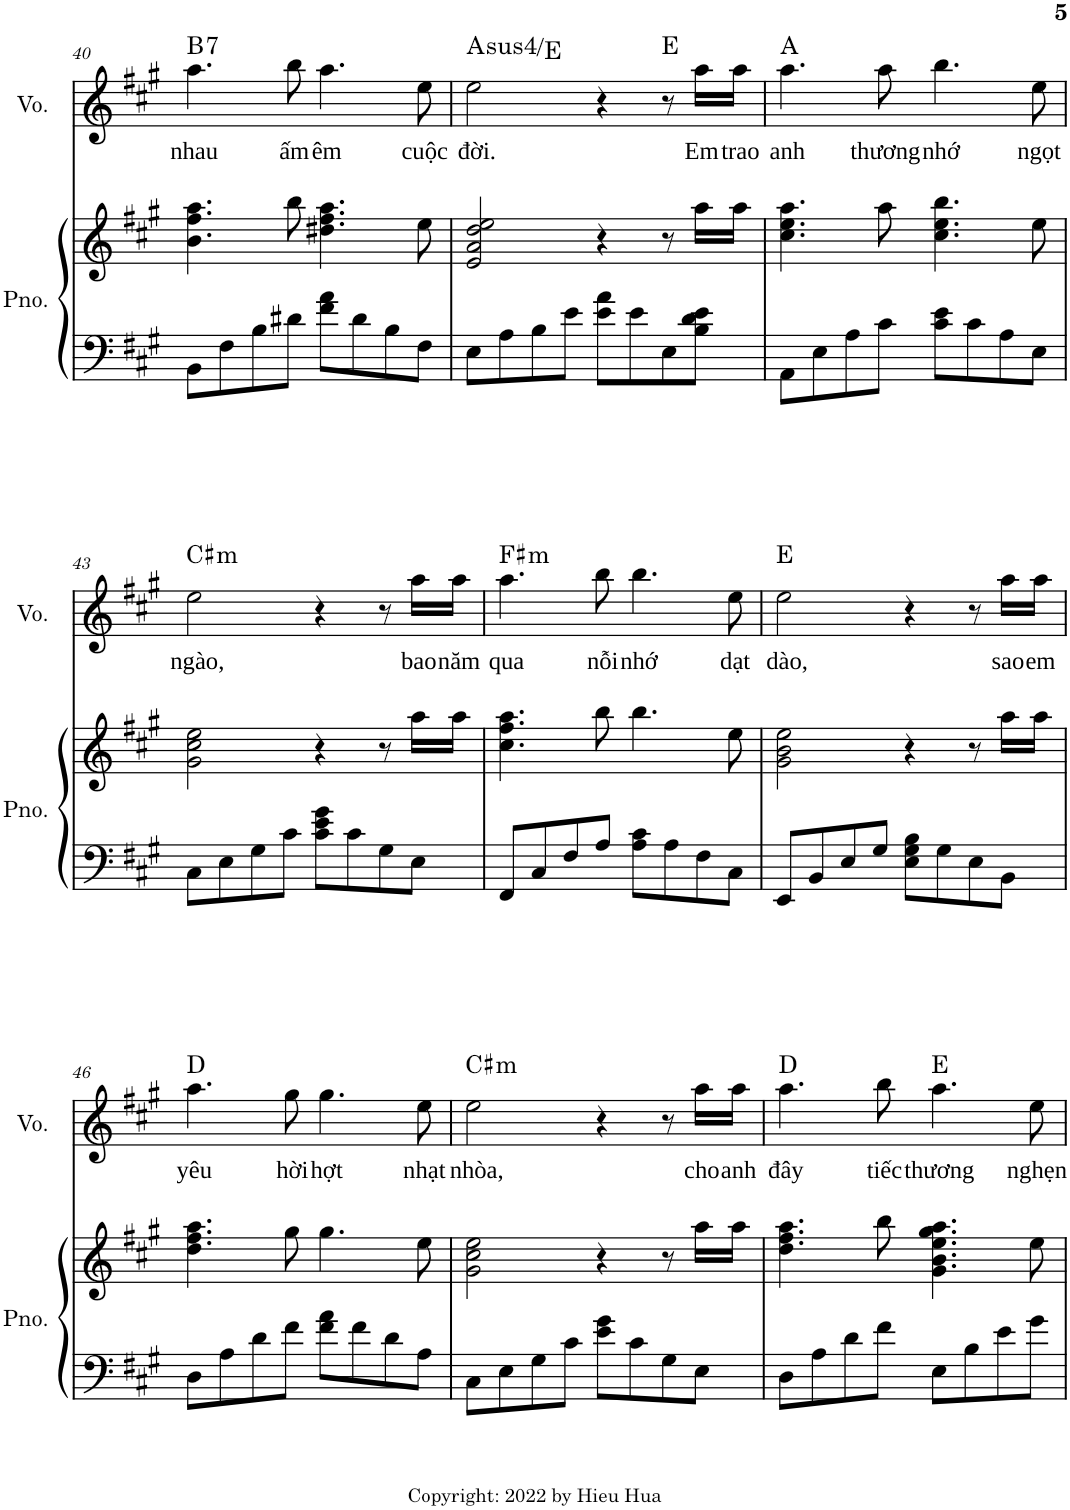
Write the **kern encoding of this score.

**kern	**kern	**kern	**text	**harte
*part2	*part2	*part1	*part1	*part1
*staff3	*staff2	*staff1	*staff1	*
*I"Piano	*	*I"Voice	*	*
*I'Pno.	*	*I'Vo.	*	*
!!LO:PB:g=z
*clefF4	*clefG2	*clefG2	*	*
*k[f#c#g#]	*k[f#c#g#]	*k[f#c#g#]	*	*
*M4/4	*M4/4	*M4/4	*	*
=40	=40	=40	=40	=40
!	!	!	!LO:LY:b	!LO:H:kt=7
8BB\L	4.b\ 4.ff#\ 4.aa\	4.aa\	nhau	B:7
8F#\	.	.	.	.
8B\	.	.	.	.
!	!	!	!LO:LY:b	!
8d#X\J	8bb\	8bb\	ấm	.
!	!	!	!LO:LY:b	!
8f#\ 8a\L	4.dd#X\ 4.ff#\ 4.aa\	4.aa\	êm	.
8d#\	.	.	.	.
8B\	.	.	.	.
!	!	!	!LO:LY:b	!
8F#\J	8ee\	8ee\	cuộc	.
=41	=41	=41	=41	=41
!	!	!	!LO:LY:b	!LO:H:kt=4
8E\L	2e/ 2a/ 2dd/ 2ee/	2ee\	đời.	A:sus4/5
8A\	.	.	.	.
8B\	.	.	.	.
8e\J	.	.	.	.
8e\ 8a\L	4r	4r	.	.
8e\	.	.	.	.
8E\	8r	8r	.	E:maj
!	!	!	!LO:LY:b	!
8B\ 8d\ 8e\J	16aa\LL	16aa\LL	Em	.
!	!	!	!LO:LY:b	!
.	16aa\JJ	16aa\JJ	trao	.
=42	=42	=42	=42	=42
!	!	!	!LO:LY:b	!
8AA\L	4.cc#\ 4.ee\ 4.aa\	4.aa\	anh	A:maj
8E\	.	.	.	.
8A\	.	.	.	.
!	!	!	!LO:LY:b	!
8c#\J	8aa\	8aa\	thương	.
!	!	!	!LO:LY:b	!
8c#\ 8e\L	4.cc#\ 4.ee\ 4.bb\	4.bb\	nhớ	.
8c#\	.	.	.	.
8A\	.	.	.	.
!	!	!	!LO:LY:b	!
8E\J	8ee\	8ee\	ngọt	.
!!LO:LB:g=z
=43	=43	=43	=43	=43
!	!	!	!LO:LY:b	!LO:H:kt=m
8C#\L	2g#\ 2cc#\ 2ee\	2ee\	ngào,	C#:min
8E\	.	.	.	.
8G#\	.	.	.	.
8c#\J	.	.	.	.
8c#\ 8e\ 8g#\L	4r	4r	.	.
8c#\	.	.	.	.
8G#\	8r	8r	.	.
!	!	!	!LO:LY:b	!
8E\J	16aa\LL	16aa\LL	bao	.
!	!	!	!LO:LY:b	!
.	16aa\JJ	16aa\JJ	năm	.
=44	=44	=44	=44	=44
!	!	!	!LO:LY:b	!LO:H:kt=m
8FF#/L	4.cc#\ 4.ff#\ 4.aa\	4.aa\	qua	F#:min
8C#/	.	.	.	.
8F#/	.	.	.	.
!	!	!	!LO:LY:b	!
8A/J	8bb\	8bb\	nỗi	.
!	!	!	!LO:LY:b	!
8A\ 8c#\L	4.bb\	4.bb\	nhớ	.
8A\	.	.	.	.
8F#\	.	.	.	.
!	!	!	!LO:LY:b	!
8C#\J	8ee\	8ee\	dạt	.
=45	=45	=45	=45	=45
!	!	!	!LO:LY:b	!
8EE/L	2g#\ 2b\ 2ee\	2ee\	dào,	E:maj
8BB/	.	.	.	.
8E/	.	.	.	.
8G#/J	.	.	.	.
8E\ 8G#\ 8B\L	4r	4r	.	.
8G#\	.	.	.	.
8E\	8r	8r	.	.
!	!	!	!LO:LY:b	!
8BB\J	16aa\LL	16aa\LL	sao	.
!	!	!	!LO:LY:b	!
.	16aa\JJ	16aa\JJ	em	.
!!LO:LB:g=z
=46	=46	=46	=46	=46
!	!	!	!LO:LY:b	!
8D\L	4.dd\ 4.ff#\ 4.aa\	4.aa\	yêu	D:maj
8A\	.	.	.	.
8d\	.	.	.	.
!	!	!	!LO:LY:b	!
8f#\J	8gg#\	8gg#\	hời	.
!	!	!	!LO:LY:b	!
8f#\ 8a\L	4.gg#\	4.gg#\	hợt	.
8f#\	.	.	.	.
8d\	.	.	.	.
!	!	!	!LO:LY:b	!
8A\J	8ee\	8ee\	nhạt	.
=47	=47	=47	=47	=47
!	!	!	!LO:LY:b	!LO:H:kt=m
8C#\L	2g#\ 2cc#\ 2ee\	2ee\	nhòa,	C#:min
8E\	.	.	.	.
8G#\	.	.	.	.
8c#\J	.	.	.	.
8e\ 8g#\L	4r	4r	.	.
8c#\	.	.	.	.
8G#\	8r	8r	.	.
!	!	!	!LO:LY:b	!
8E\J	16aa\LL	16aa\LL	cho	.
!	!	!	!LO:LY:b	!
.	16aa\JJ	16aa\JJ	anh	.
=48	=48	=48	=48	=48
!	!	!	!LO:LY:b	!
8D\L	4.dd\ 4.ff#\ 4.aa\	4.aa\	đây	D:maj
8A\	.	.	.	.
8d\	.	.	.	.
!	!	!	!LO:LY:b	!
8f#\J	8bb\	8bb\	tiếc	.
!	!	!	!LO:LY:b	!
8E\L	4.g#\ 4.b\ 4.ee\ 4.gg#\ 4.aa\	4.aa\	thương	E:maj
8B\	.	.	.	.
8e\	.	.	.	.
!	!	!	!LO:LY:b	!
8g#\J	8ee\	8ee\	nghẹn	.
=	=	=	=	=
*-	*-	*-	*-	*-
